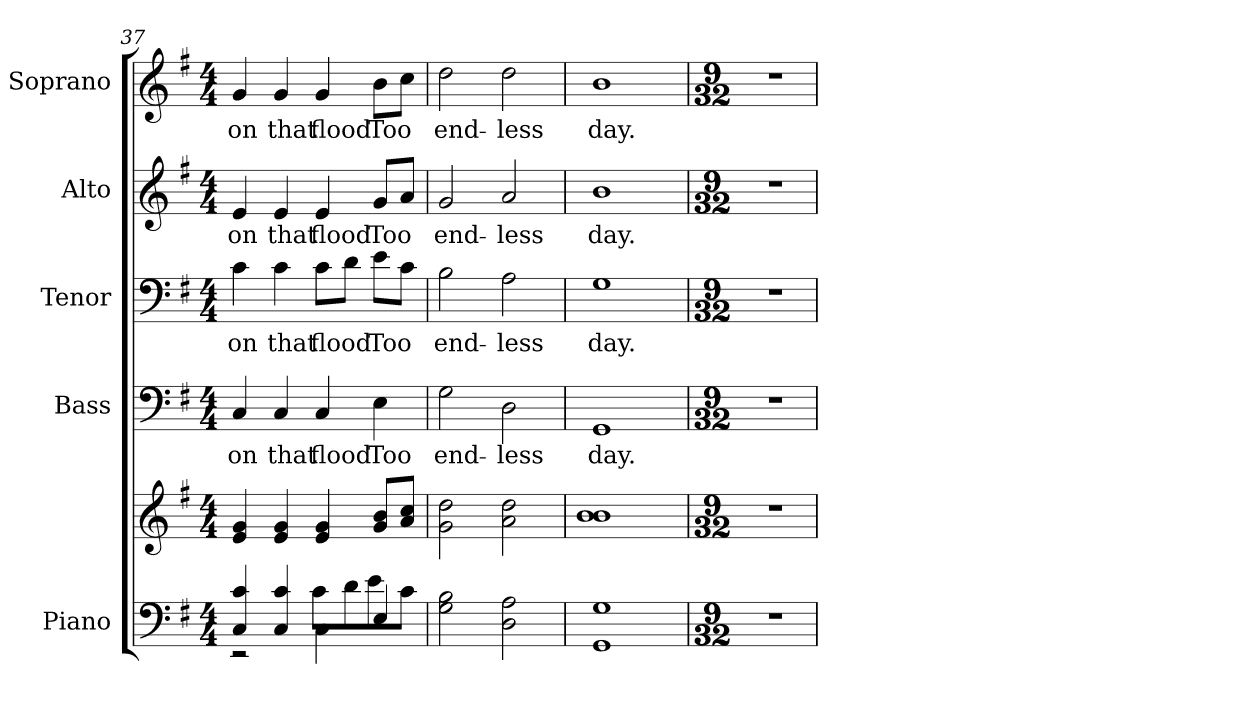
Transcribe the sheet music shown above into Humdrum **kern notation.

**kern	**kern	**kern	**text	**kern	**text	**kern	**text	**kern	**text
*part5	*part5	*part4	*part4	*part3	*part3	*part2	*part2	*part1	*part1
*staff6	*staff5	*staff4	*staff4	*staff3	*staff3	*staff2	*staff2	*staff1	*staff1
*I"Piano	*	*I"Bass	*	*I"Tenor	*	*I"Alto	*	*I"Soprano	*
*I'Pno.	*	*I'B.	*	*I'T.	*	*I'A.	*	*I'S.	*
!!LO:PB:g=z
*clefF4	*clefG2	*clefF4	*	*clefF4	*	*clefG2	*	*clefG2	*
*k[f#]	*k[f#]	*k[f#]	*	*k[f#]	*	*k[f#]	*	*k[f#]	*
*G:	*G:	*G:	*	*G:	*	*G:	*	*G:	*
*M4/4	*M4/4	*M4/4	*	*M4/4	*	*M4/4	*	*M4/4	*
=37	=37	=37	=37	=37	=37	=37	=37	=37	=37
*^	*	*	*	*	*	*	*	*	*
!	!	!	!	!LO:LY:b:color=#000000	!	!	!	!	!	!
!	!	!	!	!	!	!LO:LY:b:color=#000000	!	!	!	!
!	!	!	!	!	!	!	!	!LO:LY:b:color=#000000	!	!
!	!	!	!	!	!	!	!	!	!	!LO:LY:b:color=#000000
4Ci/ 4ci	2r	4ei/ 4gi	4Ci/	-on	4ci\	-on	4ei/	-on	4gi/	-on
!	!	!	!	!LO:LY:b:color=#000000	!	!	!	!	!	!
!	!	!	!	!	!	!LO:LY:b:color=#000000	!	!	!	!
!	!	!	!	!	!	!	!	!LO:LY:b:color=#000000	!	!
!	!	!	!	!	!	!	!	!	!	!LO:LY:b:color=#000000
4Ci/ 4ci	.	4ei/ 4gi	4Ci/	that	4ci\	that	4ei/	that	4gi/	that
!	!	!	!	!LO:LY:b:color=#000000	!	!	!	!	!	!
!	!	!	!	!	!	!LO:LY:b:color=#000000	!	!	!	!
!	!	!	!	!	!	!	!	!LO:LY:b:color=#000000	!	!
!	!	!	!	!	!	!	!	!	!	!LO:LY:b:color=#000000
4Ci\	8ci\L	4ei/ 4gi	4Ci/	flood	8ci\L	flood	4ei/	flood	4gi/	flood
.	8di\	.	.	.	8di\J	.	.	.	.	.
!	!	!	!	!LO:LY:b:color=#000000	!	!	!	!	!	!
!	!	!	!	!	!	!LO:LY:b:color=#000000	!	!	!	!
!	!	!	!	!	!	!	!	!LO:LY:b:color=#000000	!	!
!	!	!	!	!	!	!	!	!	!	!LO:LY:b:color=#000000
4Ei/	8ei\	8gi/ 8biL	4Ei\	Too	8ei\L	Too	8gi/L	Too	8bi\L	Too
.	8ci\J	8ai/ 8cciJ	.	.	8ci\J	.	8ai/J	.	8cci\J	.
*v	*v	*	*	*	*	*	*	*	*	*
=38	=38	=38	=38	=38	=38	=38	=38	=38	=38
*^	*	*	*	*	*	*	*	*	*
!	!	!	!	!LO:LY:b:color=#000000	!	!	!	!	!	!
*v	*v	*	*	*	*	*	*	*	*	*
*^	*	*	*	*	*	*	*	*	*
!	!	!	!	!	!	!LO:LY:b:color=#000000	!	!	!	!
*v	*v	*	*	*	*	*	*	*	*	*
*^	*	*	*	*	*	*	*	*	*
!	!	!	!	!	!	!	!	!LO:LY:b:color=#000000	!	!
*v	*v	*	*	*	*	*	*	*	*	*
*^	*	*	*	*	*	*	*	*	*
!	!	!	!	!	!	!	!	!	!	!LO:LY:b:color=#000000
*v	*v	*	*	*	*	*	*	*	*	*
2Gi\ 2Bi	2gi\ 2ddi	2Gi\	end-	2Bi\	end-	2gi/	end-	2ddi\	end-
!	!	!	!LO:LY:b:color=#000000	!	!	!	!	!	!
!	!	!	!	!	!LO:LY:b:color=#000000	!	!	!	!
!	!	!	!	!	!	!	!LO:LY:b:color=#000000	!	!
!	!	!	!	!	!	!	!	!	!LO:LY:b:color=#000000
2Di\ 2Ai	2ai\ 2ddi	2Di\	-less	2Ai\	-less	2ai/	-less	2ddi\	-less
!!LO:PB:g=z
=39	=39	=39	=39	=39	=39	=39	=39	=39	=39
!	!	!	!LO:LY:b:color=#000000	!	!	!	!	!	!
!	!	!	!	!	!LO:LY:b:color=#000000	!	!	!	!
!	!	!	!	!	!	!	!LO:LY:b:color=#000000	!	!
!	!	!	!	!	!	!	!	!	!LO:LY:b:color=#000000
1GGi 1Gi	1bi 1bi	1GGi	day.	1Gi	day.	1bi	day.	1bi	day.
=40	=40	=40	=40	=40	=40	=40	=40	=40	=40
*M9/32	*M9/32	*M9/32	*	*M9/32	*	*M9/32	*	*M9/32	*
!LO:N:vis=1	!LO:N:vis=1	!LO:N:vis=1	!	!LO:N:vis=1	!	!LO:N:vis=1	!	!LO:N:vis=1	!
32%9r	32%9r	32%9r	.	32%9r	.	32%9r	.	32%9r	.
=	=	=	=	=	=	=	=	=	=
*-	*-	*-	*-	*-	*-	*-	*-	*-	*-
